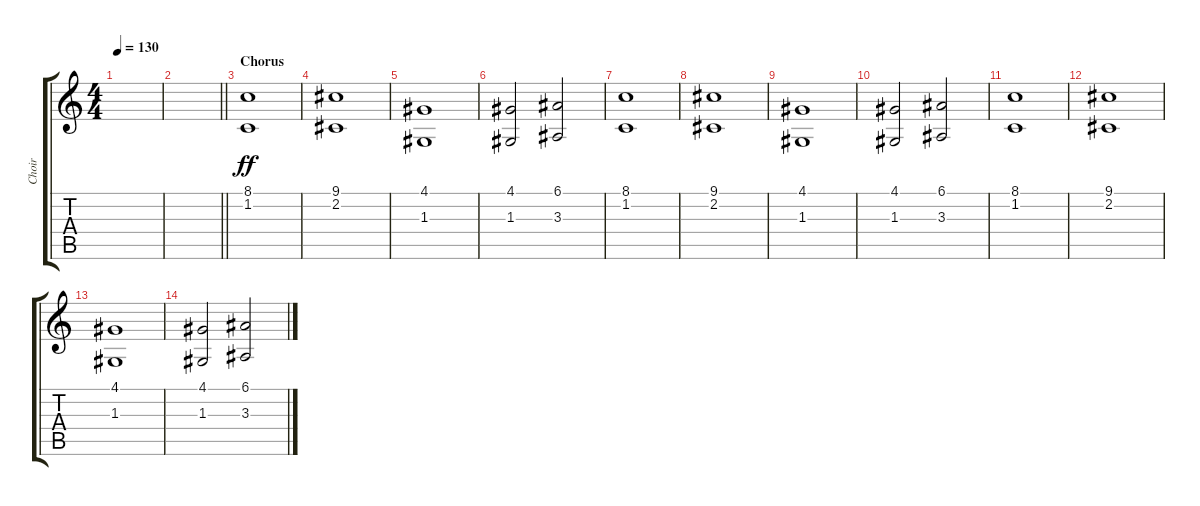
\track ("Choir" "Choir") {instrument choiraahs}
\staff {score tabs}
\tuning (E4 B3 G3 D3 A2 E2) {hide}
\ts (4 4)
\tempo 130
\clef g2
\ks c
|
\barLineRight lightlight
|
\section ("" "Chorus")
(8.1 1.2).1{dy ff volume 16} |
(9.1 2.2).1 |
(4.1 1.3).1 |
(4.1 1.3).2 (6.1 3.3).2 |
(8.1 1.2).1 |
(9.1 2.2).1 |
(4.1 1.3).1 |
(4.1 1.3).2 (6.1 3.3).2 |
(8.1 1.2).1 |
(9.1 2.2).1 |
(4.1 1.3).1 |
(4.1 1.3).2 (6.1 3.3).2
